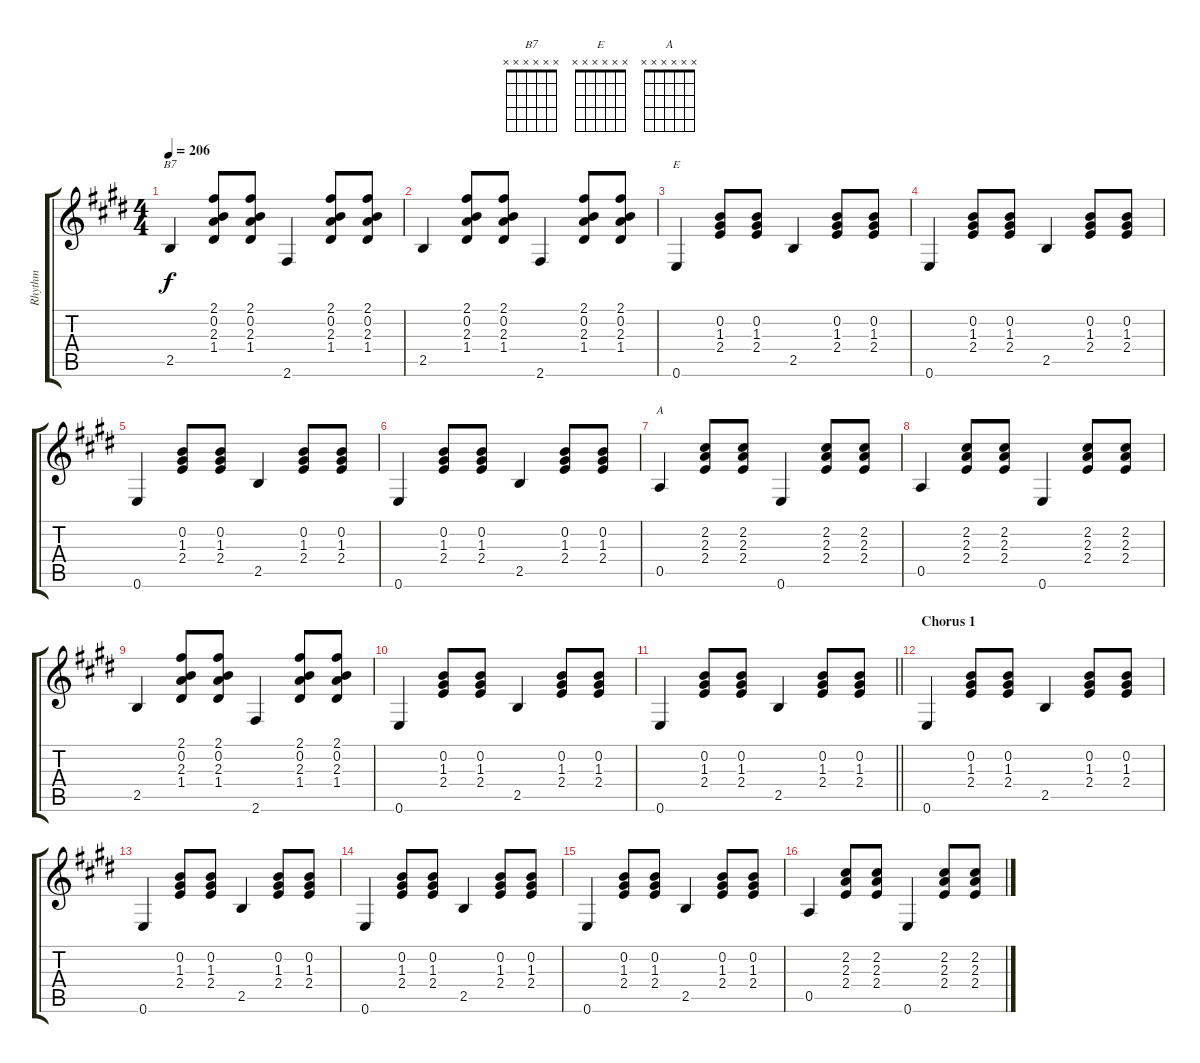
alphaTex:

\track ("Rhythm" "Rhythm") {instrument acousticguitarsteel}
\staff {score tabs}
\tuning (E4 B3 G3 D3 A2 E2) {hide}
\chord ("B7" x x x x x x)
\chord ("E" x x x x x x)
\chord ("A" x x x x x x)
\ts (4 4)
\tempo 206
\clef g2
\ks e
2.5.4{ch "B7" dy f} (2.1 0.2 2.3 1.4).8 (2.1 0.2 2.3 1.4).8 2.6.4 (2.1 0.2 2.3 1.4).8 (2.1 0.2 2.3 1.4).8 |
2.5.4 (2.1 0.2 2.3 1.4).8 (2.1 0.2 2.3 1.4).8 2.6.4 (2.1 0.2 2.3 1.4).8 (2.1 0.2 2.3 1.4).8 |
0.6.4{ch "E"} (0.2 1.3 2.4).8 (0.2 1.3 2.4).8 2.5.4 (0.2 1.3 2.4).8 (0.2 1.3 2.4).8 |
0.6.4 (0.2 1.3 2.4).8 (0.2 1.3 2.4).8 2.5.4 (0.2 1.3 2.4).8 (0.2 1.3 2.4).8 |
0.6.4 (0.2 1.3 2.4).8 (0.2 1.3 2.4).8 2.5.4 (0.2 1.3 2.4).8 (0.2 1.3 2.4).8 |
0.6.4 (0.2 1.3 2.4).8 (0.2 1.3 2.4).8 2.5.4 (0.2 1.3 2.4).8 (0.2 1.3 2.4).8 |
0.5.4{ch "A"} (2.2 2.3 2.4).8 (2.2 2.3 2.4).8 0.6.4 (2.2 2.3 2.4).8 (2.2 2.3 2.4).8 |
0.5.4 (2.2 2.3 2.4).8 (2.2 2.3 2.4).8 0.6.4 (2.2 2.3 2.4).8 (2.2 2.3 2.4).8 |
2.5.4 (2.1 0.2 2.3 1.4).8 (2.1 0.2 2.3 1.4).8 2.6.4 (2.1 0.2 2.3 1.4).8 (2.1 0.2 2.3 1.4).8 |
0.6.4 (0.2 1.3 2.4).8 (0.2 1.3 2.4).8 2.5.4 (0.2 1.3 2.4).8 (0.2 1.3 2.4).8 |
\barLineRight lightlight
0.6.4 (0.2 1.3 2.4).8 (0.2 1.3 2.4).8 2.5.4 (0.2 1.3 2.4).8 (0.2 1.3 2.4).8 |
\section ("" "Chorus 1")
0.6.4 (0.2 1.3 2.4).8 (0.2 1.3 2.4).8 2.5.4 (0.2 1.3 2.4).8 (0.2 1.3 2.4).8 |
0.6.4 (0.2 1.3 2.4).8 (0.2 1.3 2.4).8 2.5.4 (0.2 1.3 2.4).8 (0.2 1.3 2.4).8 |
0.6.4 (0.2 1.3 2.4).8 (0.2 1.3 2.4).8 2.5.4 (0.2 1.3 2.4).8 (0.2 1.3 2.4).8 |
0.6.4 (0.2 1.3 2.4).8 (0.2 1.3 2.4).8 2.5.4 (0.2 1.3 2.4).8 (0.2 1.3 2.4).8 |
0.5.4 (2.2 2.3 2.4).8 (2.2 2.3 2.4).8 0.6.4 (2.2 2.3 2.4).8 (2.2 2.3 2.4).8
